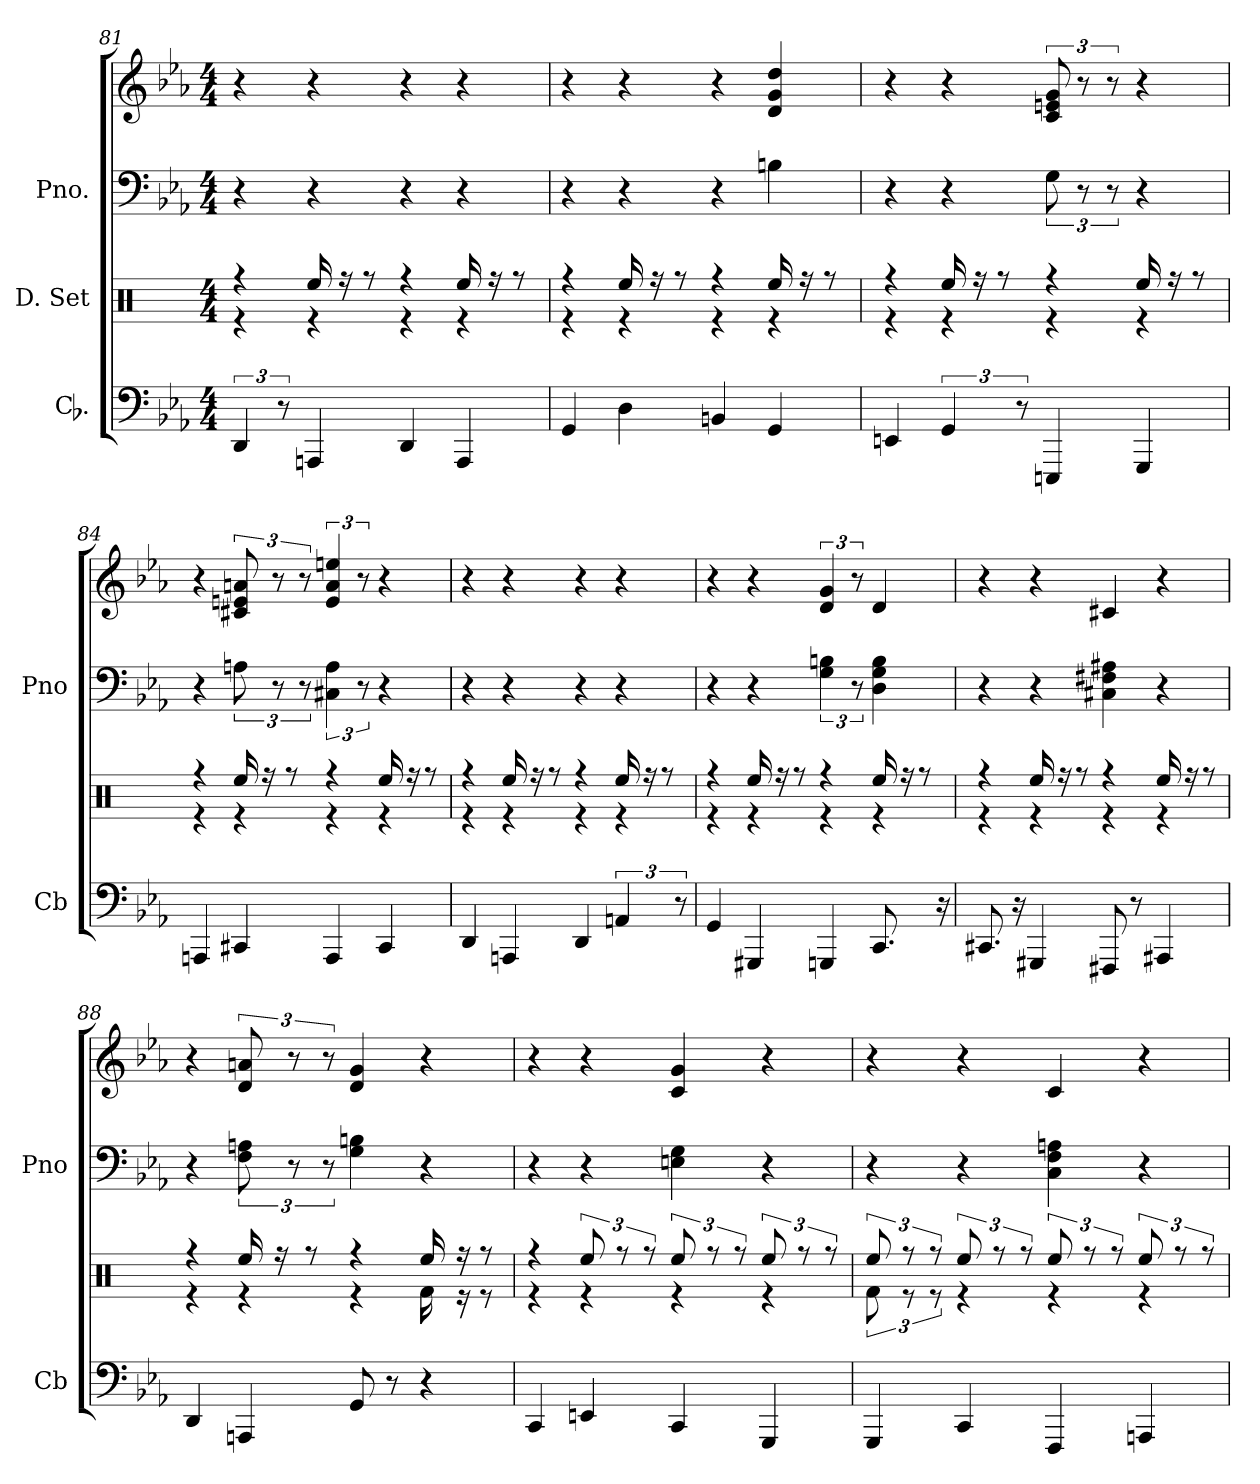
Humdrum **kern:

**kern	**kern	**kern	**kern
*part3	*part2	*part1	*part1
*staff4	*staff3	*staff2	*staff1
*I"Cb.	*I"D. Set	*I"Pno.	*
*I'Cb	*	*I'Pno	*
*clefF4	*clefX	*clefF4	*clefG2
*k[b-e-a-]	*k[]	*k[b-e-a-]	*k[b-e-a-]
*M4/4	*M4/4	*M4/4	*M4/4
=81	=81	=81	=81
*	*^	*	*
6DD	4re	4rff	4r	4r
12r	.	.	.	.
4AAAn	4re	16Ree/	4r	4r
.	.	16rff	.	.
.	.	8rff	.	.
4DD	4re	4rff	4r	4r
4AAA	4re	16Ree/	4r	4r
.	.	16rff	.	.
.	.	8rff	.	.
=82	=82	=82	=82	=82
4GG	4re	4rff	4r	4r
4D	4re	16Ree/	4r	4r
.	.	16rff	.	.
.	.	8rff	.	.
4BBn	4re	4rff	4r	4r
4GG	4re	16Ree/	4Bn	4d 4g 4dd
.	.	16rff	.	.
.	.	8rff	.	.
=83	=83	=83	=83	=83
4EEn	4re	4rff	4r	4r
6GG	4re	16Ree/	4r	4r
.	.	16rff	.	.
.	.	8rff	.	.
12r	.	.	.	.
4EEEn	4re	4rff	12G	12c 12en 12g
.	.	.	12r	12r
.	.	.	12r	12r
4GGG	4re	16Ree/	4r	4r
.	.	16rff	.	.
.	.	8rff	.	.
=84	=84	=84	=84	=84
4AAAn	4re	4rff	4r	4r
4CC#X	4re	16Ree/	12An	12c#X 12en 12an
.	.	16rff	.	.
.	.	.	12r	12r
.	.	8rff	.	.
.	.	.	12r	12r
4AAA	4re	4rff	6C#X 6A	6e 6a 6een
.	.	.	12r	12r
4CC#	4re	16Ree/	4r	4r
.	.	16rff	.	.
.	.	8rff	.	.
=85	=85	=85	=85	=85
4DD	4re	4rff	4r	4r
4AAAn	4re	16Ree/	4r	4r
.	.	16rff	.	.
.	.	8rff	.	.
4DD	4re	4rff	4r	4r
6AAn	4re	16Ree/	4r	4r
.	.	16rff	.	.
.	.	8rff	.	.
12r	.	.	.	.
=86	=86	=86	=86	=86
4GG	4re	4rff	4r	4r
4GGG#X	4re	16Ree/	4r	4r
.	.	16rff	.	.
.	.	8rff	.	.
4GGGn	4re	4rff	6G 6Bn	6d 6g
.	.	.	12r	12r
8.CC	4re	16Ree/	4D 4G 4B	4d
.	.	16rff	.	.
.	.	8rff	.	.
16r	.	.	.	.
=87	=87	=87	=87	=87
8.CC#X	4re	4rff	4r	4r
16r	.	.	.	.
4GGG#X	4re	16Ree/	4r	4r
.	.	16rff	.	.
.	.	8rff	.	.
8FFF#X	4re	4rff	4C#X 4F#X 4A#X	4c#X
8r	.	.	.	.
4AAA#X	4re	16Ree/	4r	4r
.	.	16rff	.	.
.	.	8rff	.	.
=88	=88	=88	=88	=88
4DD	4re	4rff	4r	4r
4AAAn	4re	16Ree/	12F 12An	12d 12an
.	.	16rff	.	.
.	.	.	12r	12r
.	.	8rff	.	.
.	.	.	12r	12r
8GG	4re	4rff	4G 4Bn	4d 4g
8r	.	.	.	.
4r	16Rf\	16Ree/	4r	4r
.	16re	16rff	.	.
.	8re	8rff	.	.
=89	=89	=89	=89	=89
4CC	4re	4rff	4r	4r
4EEn	4re	12Ree/	4r	4r
.	.	12rff	.	.
.	.	12rff	.	.
4CC	4re	12Ree/	4En 4G	4c 4g
.	.	12rff	.	.
.	.	12rff	.	.
4GGG	4re	12Ree/	4r	4r
.	.	12rff	.	.
.	.	12rff	.	.
=90	=90	=90	=90	=90
4GGG	12Rf\	12Ree/	4r	4r
.	12re	12rff	.	.
.	12re	12rff	.	.
4CC	4re	12Ree/	4r	4r
.	.	12rff	.	.
.	.	12rff	.	.
4FFF	4re	12Ree/	4C 4F 4An	4c
.	.	12rff	.	.
.	.	12rff	.	.
4AAAn	4re	12Ree/	4r	4r
.	.	12rff	.	.
.	.	12rff	.	.
*	*v	*v	*	*
=	=	=	=
*-	*-	*-	*-
